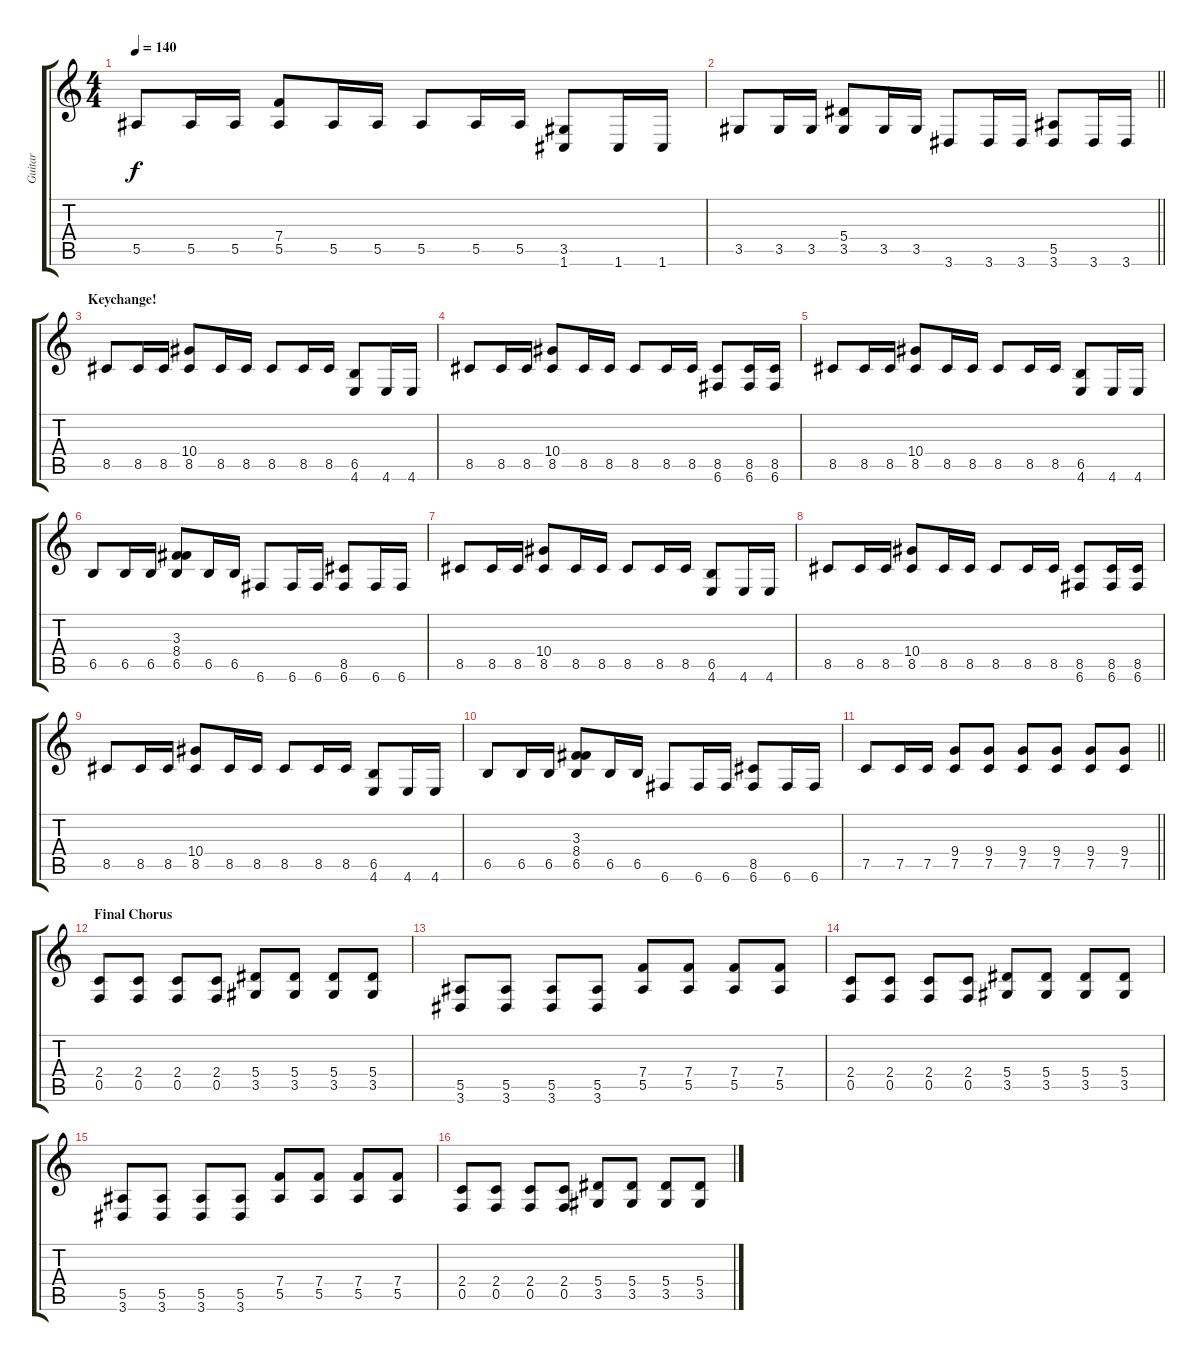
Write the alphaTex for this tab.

\track ("Guitar" "Guitar") {instrument distortionguitar}
\staff {score tabs}
\tuning (C4 G3 Eb3 Bb2 F2 C2) {hide}
\ts (4 4)
\tempo 140
\clef g2
\ks c
5.5.8{dy f} 5.5.16 5.5.16 (7.4 5.5).8 5.5.16 5.5.16 5.5.8 5.5.16 5.5.16 (3.5 1.6).8 1.6.16 1.6.16 |
\barLineRight lightlight
3.5.8 3.5.16 3.5.16 (5.4 3.5).8 3.5.16 3.5.16 3.6.8 3.6.16 3.6.16 (5.5 3.6).8 3.6.16 3.6.16 |
\section ("" "Keychange!")
8.5.8 8.5.16 8.5.16 (10.4 8.5).8 8.5.16 8.5.16 8.5.8 8.5.16 8.5.16 (6.5 4.6).8 4.6.16 4.6.16 |
8.5.8 8.5.16 8.5.16 (10.4 8.5).8 8.5.16 8.5.16 8.5.8 8.5.16 8.5.16 (8.5 6.6).8 (8.5 6.6).16 (8.5 6.6).16 |
8.5.8 8.5.16 8.5.16 (10.4 8.5).8 8.5.16 8.5.16 8.5.8 8.5.16 8.5.16 (6.5 4.6).8 4.6.16 4.6.16 |
6.5.8 6.5.16 6.5.16 (3.3 8.4 6.5).8 6.5.16 6.5.16 6.6.8 6.6.16 6.6.16 (8.5 6.6).8 6.6.16 6.6.16 |
8.5.8 8.5.16 8.5.16 (10.4 8.5).8 8.5.16 8.5.16 8.5.8 8.5.16 8.5.16 (6.5 4.6).8 4.6.16 4.6.16 |
8.5.8 8.5.16 8.5.16 (10.4 8.5).8 8.5.16 8.5.16 8.5.8 8.5.16 8.5.16 (8.5 6.6).8 (8.5 6.6).16 (8.5 6.6).16 |
8.5.8 8.5.16 8.5.16 (10.4 8.5).8 8.5.16 8.5.16 8.5.8 8.5.16 8.5.16 (6.5 4.6).8 4.6.16 4.6.16 |
6.5.8 6.5.16 6.5.16 (3.3 8.4 6.5).8 6.5.16 6.5.16 6.6.8 6.6.16 6.6.16 (8.5 6.6).8 6.6.16 6.6.16 |
\barLineRight lightlight
7.5.8 7.5.16 7.5.16 (9.4 7.5).8 (9.4 7.5).8 (9.4 7.5).8 (9.4 7.5).8 (9.4 7.5).8 (9.4 7.5).8 |
\section ("" "Final Chorus")
(2.4 0.5).8 (2.4 0.5).8 (2.4 0.5).8 (2.4 0.5).8 (5.4 3.5).8 (5.4 3.5).8 (5.4 3.5).8 (5.4 3.5).8 |
(5.5 3.6).8 (5.5 3.6).8 (5.5 3.6).8 (5.5 3.6).8 (7.4 5.5).8 (7.4 5.5).8 (7.4 5.5).8 (7.4 5.5).8 |
(2.4 0.5).8 (2.4 0.5).8 (2.4 0.5).8 (2.4 0.5).8 (5.4 3.5).8 (5.4 3.5).8 (5.4 3.5).8 (5.4 3.5).8 |
(5.5 3.6).8 (5.5 3.6).8 (5.5 3.6).8 (5.5 3.6).8 (7.4 5.5).8 (7.4 5.5).8 (7.4 5.5).8 (7.4 5.5).8 |
(2.4 0.5).8 (2.4 0.5).8 (2.4 0.5).8 (2.4 0.5).8 (5.4 3.5).8 (5.4 3.5).8 (5.4 3.5).8 (5.4 3.5).8
